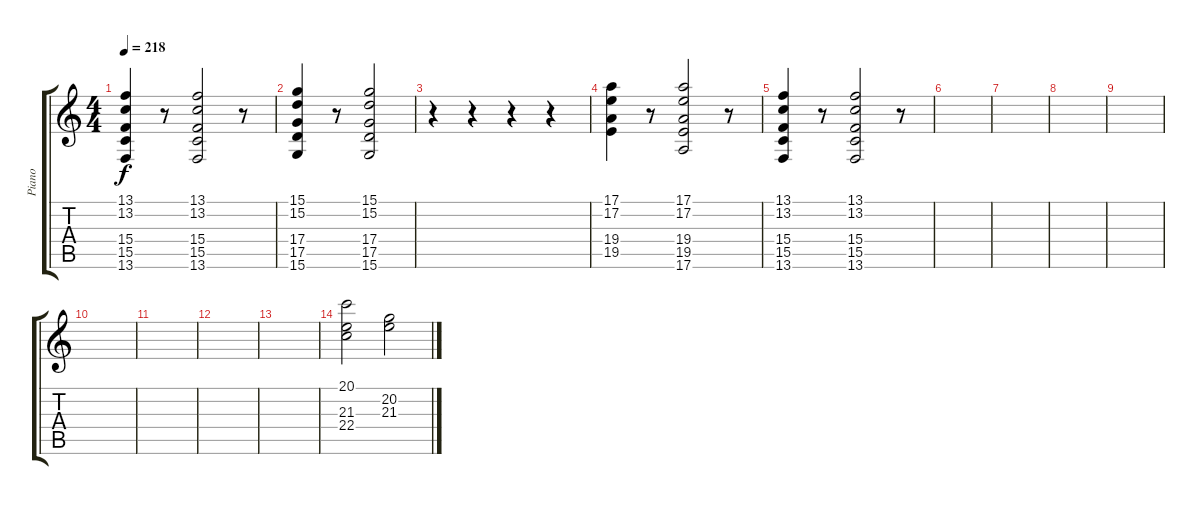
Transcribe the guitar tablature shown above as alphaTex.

\track ("Piano" "Piano") {instrument brightacousticpiano}
\staff {score tabs}
\tuning (E4 B3 G3 D3 A2 E2) {hide}
\ts (4 4)
\tempo 218
\clef g2
\ks c
(13.1 13.2 15.4 15.5 13.6).4{dy f} r.8 (13.1 13.2 15.4 15.5 13.6).2 r.8 |
(15.1 15.2 17.4 17.5 15.6).4 r.8 (15.1 15.2 17.4 17.5 15.6).2 |
r.4 r.4 r.4 r.4 |
(17.1 17.2 19.4 19.5).4 r.8 (17.1 17.2 19.4 19.5 17.6).2 r.8 |
(13.1 13.2 15.4 15.5 13.6).4 r.8 (13.1 13.2 15.4 15.5 13.6).2 r.8 |
|
|
|
|
|
|
|
|
(20.1 21.3 22.4).2 (20.2 21.3).2
